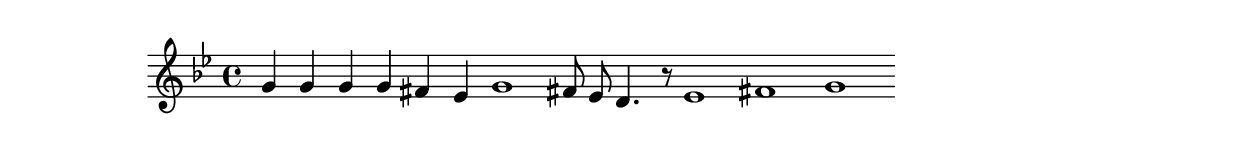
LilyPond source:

%% DO NOT EDIT this file manually; it is automatically
%% generated from LSR http://lsr.dsi.unimi.it
%% Make any changes in LSR itself, or in Documentation/snippets/new/ ,
%% and then run scripts/auxiliar/makelsr.py
%%
%% This file is in the public domain.
\version "2.15.32"

\header {
  lsrtags = "world-music"

%% Translation of GIT committish: 6977ddc9a3b63ea810eaecb864269c7d847ccf98
  texidoces = "
Para las improvisaciones o @emph{taqasim} que son libres durante unos
momentos, se puede omitir la indicación de compás y se puede usar
@code{\\cadenzaOn}.  Podría ser necesario ajustar el estilo de
alteraciones accidentales, porque la ausencia de líneas divisorias
hará que la alteración aparezca una sola vez.  He aquí un ejemplo de
cómo podría ser el comienzo de una improvisación @emph{hijaz}:

"
doctitlees = "Improvisación de música árabe"


%% Translation of GIT committish: 0a868be38a775ecb1ef935b079000cebbc64de40
  texidocde = "
Bei Improvisation oder @emph{taqasim}, die zeitlich frei gespielt
werden, kann die Taktart ausgelassen werden und @code{\\cadenzaOn}
kann eingesetzt werden.  Es kann nötig sein, den Versetzungszeichenstil
anzupassen, weil sonst die Versetzungszeichen nur einmal ausgegeben
werden, da keine Taktlinien gesetzt sind.  Hier ein Beispiel, wie
der Beginn einer @emph{hijaz}-Improvisation aussehen könnte:

"

  doctitlede = "Arabische Improvisation"

%% Translation of GIT committish: 3b125956b08d27ef39cd48bfa3a2f1e1bb2ae8b4
  texidocfr = "
Lorsque les improvisations ou @emph{taqasim} sont temporairement libres,
la métrique peut ne pas apparaître, auquel cas on utilisera un
@code{\\cadenzaOn}.  Les altérations accidentelles devront alors être
répétées en raison de l'absence de barre de mesure.  Voici comment
pourrait débuter une improvisation de @emph{hijaz}.

"
  doctitlefr = "Improvisation en musique arabe"


  texidoc = "
For improvisations or taqasim which are temporarily free, the time
signature can be omitted and @code{\\cadenzaOn} can be used.  Adjusting
the accidental style might be required, since the absence of bar lines
will cause the accidental to be marked only once.  Here is an example
of what could be the start of a hijaz improvisation:

"
  doctitle = "Arabic improvisation"
} % begin verbatim


\include "arabic.ly"

\relative sol' {
  \key re \kurd
  \accidentalStyle "forget"
  \cadenzaOn
  sol4 sol sol sol fad mib sol1 fad8 mib re4. r8 mib1 fad sol
}
